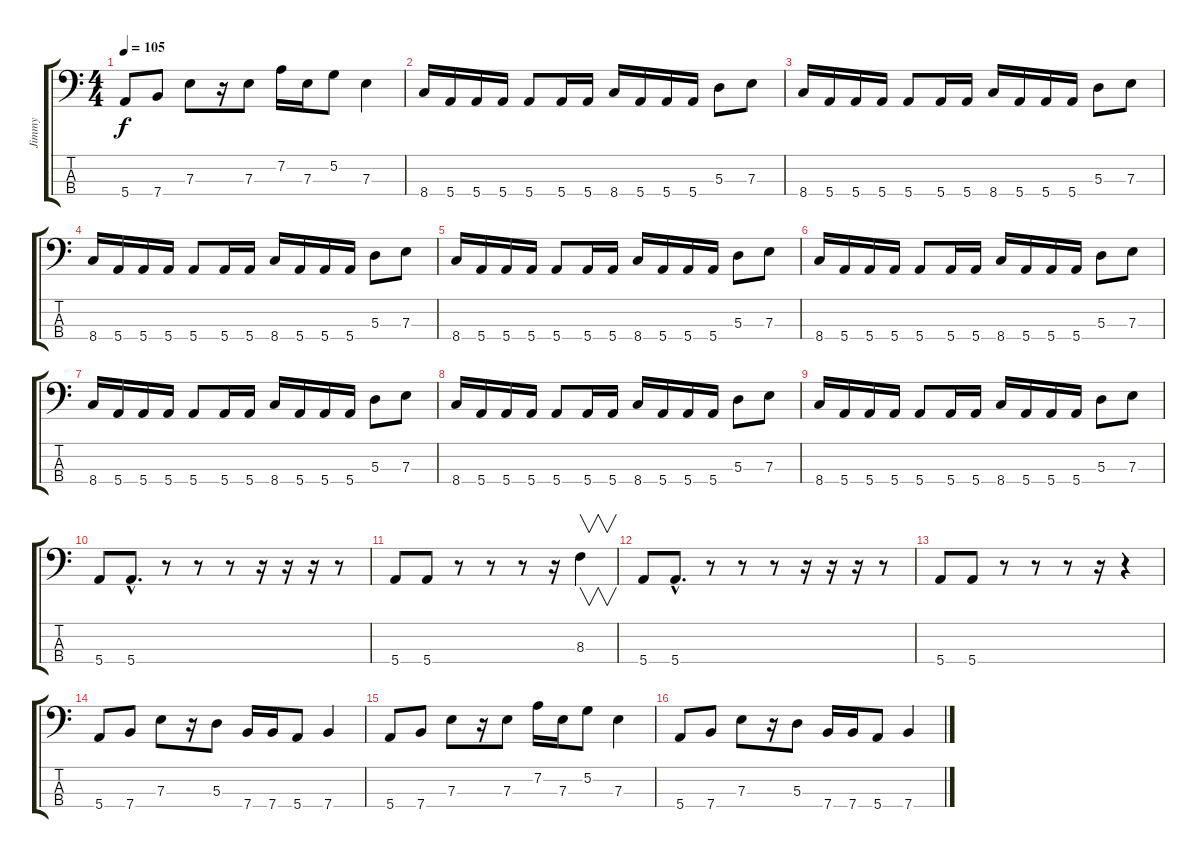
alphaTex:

\track ("Jimmy" "Jimmy") {instrument electricbasspick}
\staff {score tabs}
\tuning (G2 D2 A1 E1) {hide}
\ts (4 4)
\tempo 105
\clef f4
\ks c
5.4.8{dy f} 7.4.8 7.3.8 r.16 7.3.8 7.2.16 7.3.16 5.2.8 7.3.4 |
8.4.16 5.4.16 5.4.16 5.4.16 5.4.8 5.4.16 5.4.16 8.4.16 5.4.16 5.4.16 5.4.16 5.3.8 7.3.8 |
8.4.16 5.4.16 5.4.16 5.4.16 5.4.8 5.4.16 5.4.16 8.4.16 5.4.16 5.4.16 5.4.16 5.3.8 7.3.8 |
8.4.16 5.4.16 5.4.16 5.4.16 5.4.8 5.4.16 5.4.16 8.4.16 5.4.16 5.4.16 5.4.16 5.3.8 7.3.8 |
8.4.16 5.4.16 5.4.16 5.4.16 5.4.8 5.4.16 5.4.16 8.4.16 5.4.16 5.4.16 5.4.16 5.3.8 7.3.8 |
8.4.16 5.4.16 5.4.16 5.4.16 5.4.8 5.4.16 5.4.16 8.4.16 5.4.16 5.4.16 5.4.16 5.3.8 7.3.8 |
8.4.16 5.4.16 5.4.16 5.4.16 5.4.8 5.4.16 5.4.16 8.4.16 5.4.16 5.4.16 5.4.16 5.3.8 7.3.8 |
8.4.16 5.4.16 5.4.16 5.4.16 5.4.8 5.4.16 5.4.16 8.4.16 5.4.16 5.4.16 5.4.16 5.3.8 7.3.8 |
8.4.16 5.4.16 5.4.16 5.4.16 5.4.8 5.4.16 5.4.16 8.4.16 5.4.16 5.4.16 5.4.16 5.3.8 7.3.8 |
5.4.8 5.4{hac}.8{d} r.8 r.8 r.8 r.16 r.16 r.16 r.8 |
5.4.8 5.4.8 r.8 r.8 r.8 r.16 8.3.4{v} |
5.4.8 5.4{hac}.8{d} r.8 r.8 r.8 r.16 r.16 r.16 r.8 |
5.4.8 5.4.8 r.8 r.8 r.8 r.16 r.4 |
5.4.8 7.4.8 7.3.8 r.16 5.3.8 7.4.16 7.4.16 5.4.8 7.4.4 |
5.4.8 7.4.8 7.3.8 r.16 7.3.8 7.2.16 7.3.16 5.2.8 7.3.4 |
5.4.8 7.4.8 7.3.8 r.16 5.3.8 7.4.16 7.4.16 5.4.8 7.4.4
